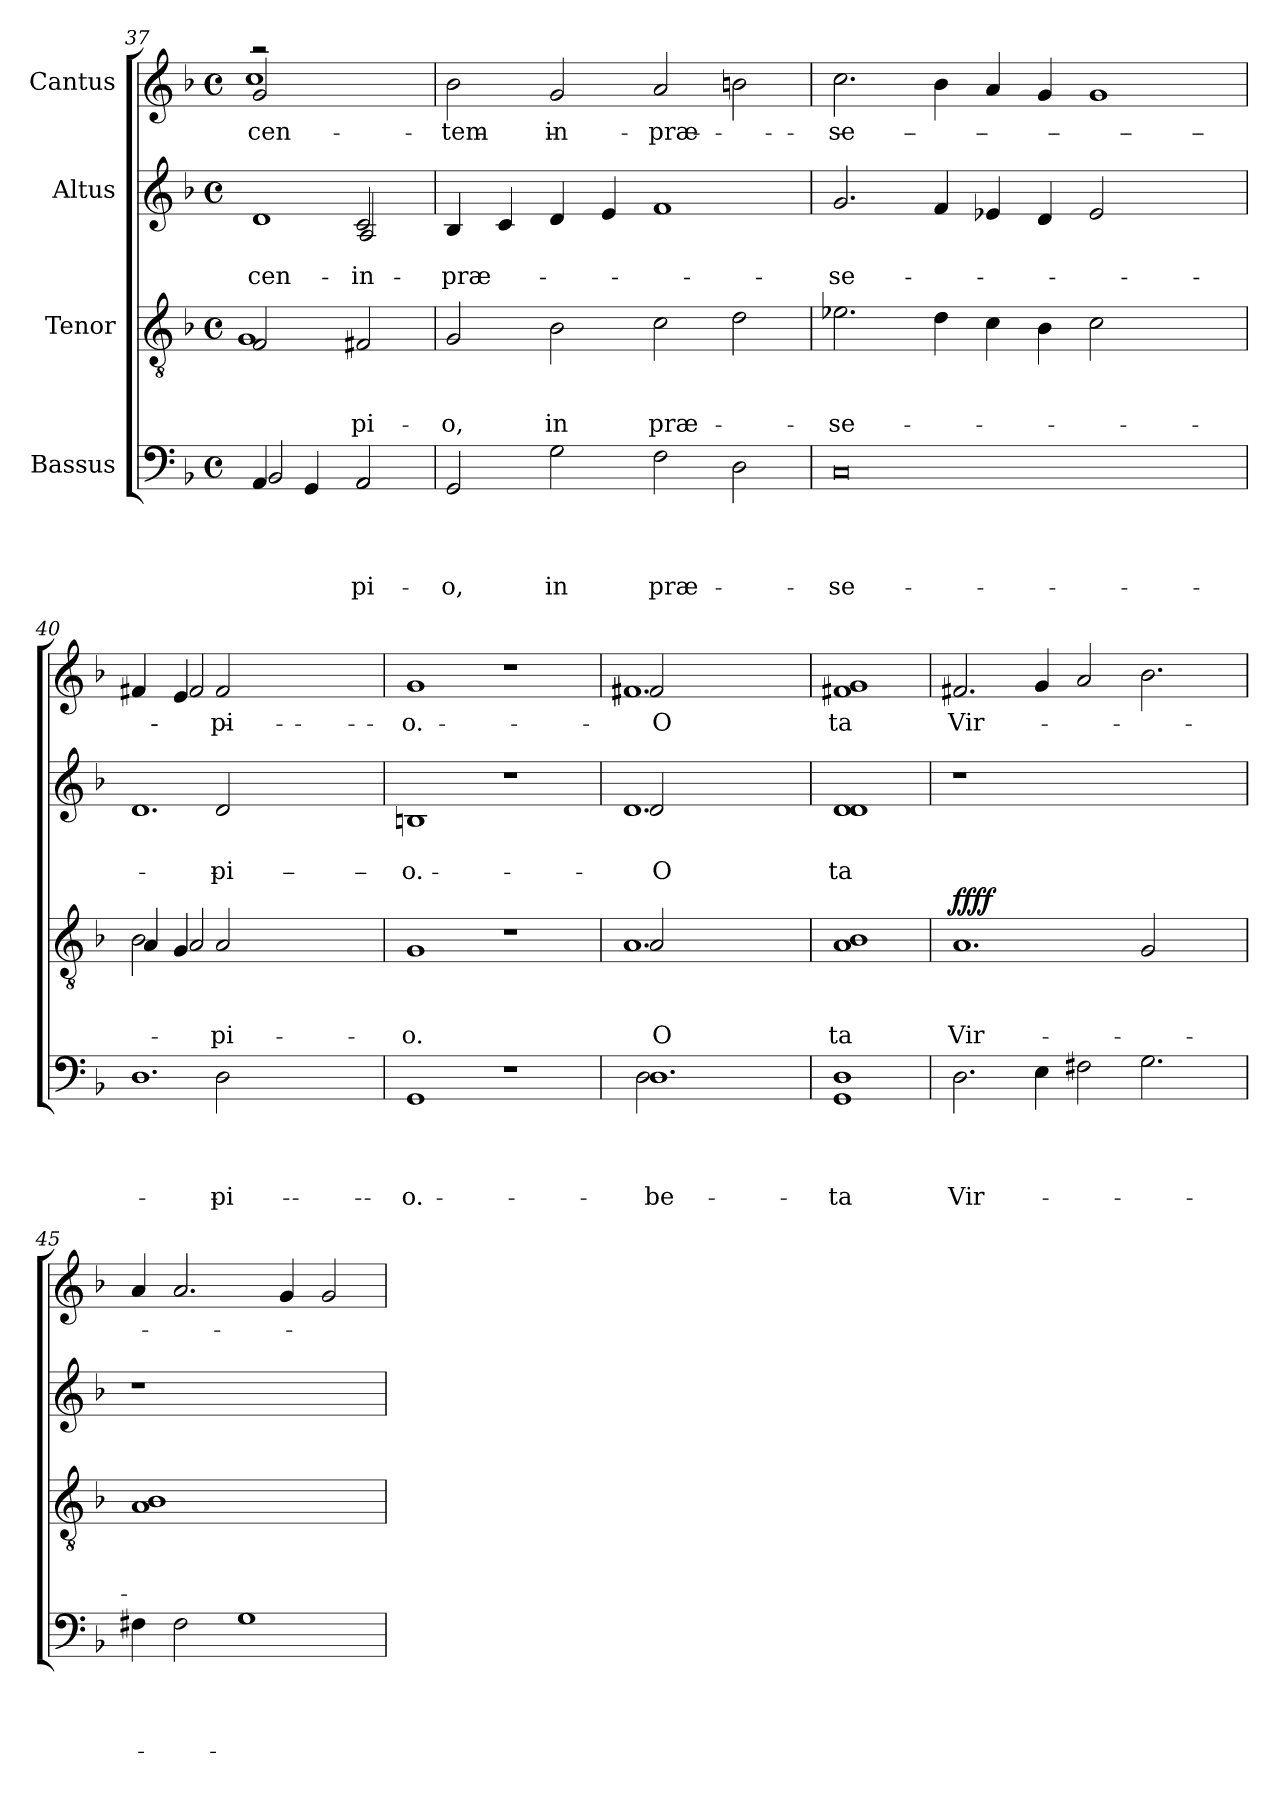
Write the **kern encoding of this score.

**kern	**text	**text	**text	**text	**kern	**text	**text	**text	**dynam	**kern	**text	**text	**kern	**text
*part4	*part4	*part4	*part4	*part4	*part3	*part3	*part3	*part3	*part3	*part2	*part2	*part2	*part1	*part1
*staff4	*staff4	*staff4	*staff4	*staff4	*staff3	*staff3	*staff3	*staff3	*staff3	*staff2	*staff2	*staff2	*staff1	*staff1
*I"Bassus	*	*	*	*	*I"Tenor	*	*	*	*	*I"Altus	*	*	*I"Cantus	*
!!LO:LB:g=z
*clefF4	*	*	*	*	*clefGv2	*	*	*	*	*clefG2	*	*	*clefG2	*
*ITrd-3c-5	*	*	*	*	*	*	*	*	*	*ITrd-3c-5	*	*	*ITrd-3c-5	*
*k[b-e-]	*	*	*	*	*k[b-]	*	*	*	*	*k[b-e-]	*	*	*k[b-e-]	*
*B-:	*	*	*	*	*F:	*	*	*	*	*B-:	*	*	*B-:	*
*M4/4	*	*	*	*	*M4/4	*	*	*	*	*M4/4	*	*	*M4/4	*
*met(c)	*	*	*	*	*met(c)	*	*	*	*	*met(c)	*	*	*met(c)	*
=37	=37	=37	=37	=37	=37	=37	=37	=37	=37	=37	=37	=37	=37	=37
*^	*	*	*	*	*^	*	*	*	*	*	*	*	*	*
!	!	!	!	!	!	!	!	!	!	!	!	!	!	!LO:LY:b	!	!LO:LY:b
*	*	*	*	*	*	*	*	*	*	*	*	*^	*	*	*^	*
*	*	*	*	*	*	*	*	*	*	*	*	*	*^	*	*	*	*^	*
!	!	!	!	!	!	!	!	!	!	!	!	!	!	!	!	!	!	!	!	!LO:LY:b
4D/	2E-/	.	.	.	.	2F/	1G	.	.	.	.	1g	2ryy	2ryy	.	-cen-	2raa	2cc/	1ff	-cen-
4C/	.	.	.	.	.	.	.	.	.	.	.	.	.	.	.	.	.	.	.	.
!	!	!	!	!	!LO:LY:b	!	!	!	!	!LO:LY:b	!	!	!	!	!	!LO:LY:b	!	!	!	!
!	!	!	!	!	!	!	!	!	!	!	!	!	!	!	!	!LO:LY:b	!	!	!	!
2D/	2D/	.	.	.	-pi-	2F#X/	.	.	.	-pi-	.	.	2f/	2d/	.	in	2ryy	2ryy	.	.
*	*	*	*	*	*	*v	*v	*	*	*	*	*	*	*	*	*	*	*v	*v	*
=38	=38	=38	=38	=38	=38	=38	=38	=38	=38	=38	=38	=38	=38	=38	=38	=38	=38	=38
!	!	!	!	!	!LO:LY:b	!	!	!	!LO:LY:b	!	!	!	!	!	!LO:LY:b	!	!	!LO:LY:b
*	*	*	*	*	*	*	*	*	*	*	*v	*v	*v	*	*	*	*	*
*v	*v	*	*	*	*	*	*	*	*	*	*	*	*	*v	*v	*
2C/	.	.	.	-o,	2G/	.	.	-o,	.	4e-/	.	præ-	2ee-\	-tem
.	.	.	.	.	.	.	.	.	.	4f/	.	.	.	.
!	!	!	!	!LO:LY:b	!	!	!	!LO:LY:b	!	!	!	!	!	!LO:LY:b
2c\	.	.	.	in	2B-\	.	.	in	.	4g/	.	.	2cc/	in
.	.	.	.	.	.	.	.	.	.	4a/	.	.	.	.
!	!	!	!	!LO:LY:b	!	!	!	!LO:LY:b	!	!	!	!	!	!LO:LY:b
2B-\	.	.	.	præ-	2c\	.	.	præ-	.	1b-	.	.	2dd/	præ-
2G\	.	.	.	.	2d\	.	.	.	.	.	.	.	2een\	.
=39	=39	=39	=39	=39	=39	=39	=39	=39	=39	=39	=39	=39	=39	=39
!	!	!	!	!LO:LY:b	!	!	!	!LO:LY:b	!	!	!	!LO:LY:b	!	!LO:LY:b
0F	.	.	.	-se-	2.e-X\	.	.	-se-	.	2.cc/	.	-se-	2.ff\	-se-
.	.	.	.	.	4d\	.	.	.	.	4b-/	.	.	4ee-\	.
.	.	.	.	.	4c\	.	.	.	.	4a-X/	.	.	4dd/	.
.	.	.	.	.	4B-\	.	.	.	.	4g/	.	.	4cc/	.
.	.	.	.	.	2c\	.	.	.	.	2a-/	.	.	1cc	.
2ryy	.	.	.	.	2ryy	.	.	.	.	2ryy	.	.	.	.
=40	=40	=40	=40	=40	=40	=40	=40	=40	=40	=40	=40	=40	=40	=40
*^	*	*	*	*	*^	*	*	*	*	*^	*	*	*^	*
*	*	*	*	*	*	*	*^	*	*	*	*	*	*	*	*	*	*	*
1.G	2ryy	.	.	.	.	2B-\	4A/	4ryy	.	.	.	.	1.g	2ryy	.	.	4bn/	4ryy	.
.	.	.	.	.	.	.	4G/	2A/	.	.	.	.	.	.	.	.	4a/	2b/	.
!	!	!	!	!	!LO:LY:b	!	!	!	!	!	!LO:LY:b	!	!	!	!	!LO:LY:b	!	!	!LO:LY:b
.	2G\	.	.	.	-pi-	2A/	2ryy	.	.	.	-pi-	.	.	2g/	.	-pi-	2b/	.	-pi-
.	.	.	.	.	.	.	.	2ryy	.	.	.	.	.	.	.	.	.	2ryy	.
.	2ryy	.	.	.	.	2ryy	2ryy	.	.	.	.	.	.	2ryy	.	.	2ryy	.	.
.	.	.	.	.	.	.	.	4ryy	.	.	.	.	.	.	.	.	.	4ryy	.
*v	*v	*	*	*	*	*	*	*	*	*	*	*	*v	*v	*	*	*	*	*
=41	=41	=41	=41	=41	=41	=41	=41	=41	=41	=41	=41	=41	=41	=41	=41	=41	=41
!	!	!	!	!LO:LY:b	!	!	!	!	!	!LO:LY:b	!	!	!	!LO:LY:b	!	!	!LO:LY:b
*	*	*	*	*	*v	*v	*v	*	*	*	*	*	*	*	*v	*v	*
1C	.	.	.	-o.	1G	.	.	-o.	.	1en	.	-o.	1cc	-o.
1r	.	.	.	.	1r	.	.	.	.	1r	.	.	1r	.
=42	=42	=42	=42	=42	=42	=42	=42	=42	=42	=42	=42	=42	=42	=42
!	!	!	!	!LO:LY:b	!	!	!	!	!	!	!	!	!	!
*^	*	*	*	*	*	*	*	*	*	*	*	*	*	*
!	!	!	!	!	!LO:LY:b	!	!	!	!LO:LY:b	!	!	!	!	!	!
*	*	*	*	*	*	*^	*	*	*	*	*	*	*	*	*
!	!	!	!	!	!	!	!	!	!	!LO:LY:b	!	!	!	!LO:LY:b	!	!
*	*	*	*	*	*	*	*	*	*	*	*	*^	*	*	*	*
!	!	!	!	!	!	!	!	!	!	!	!	!	!	!	!LO:LY:b	!	!LO:LY:b
*	*	*	*	*	*	*	*	*	*	*	*	*	*	*	*	*^	*
!	!	!	!	!	!	!	!	!	!	!	!	!	!	!	!	!	!	!LO:LY:b
1.G	2G\	.	.	.	be-	2A/	1.A	.	.	-O	.	2g/	1.g	.	-O	2b/	1.bn	-O
.	1ryy	.	.	.	.	1ryy	.	.	.	.	.	1ryy	.	.	.	1ryy	.	.
*	*	*	*	*	*	*v	*v	*	*	*	*	*	*	*	*	*v	*v	*
*	*	*	*	*	*	*	*	*	*	*	*v	*v	*	*	*	*
=43	=43	=43	=43	=43	=43	=43	=43	=43	=43	=43	=43	=43	=43	=43	=43
!	!	!	!	!	!LO:LY:b	!	!	!	!LO:LY:b	!	!	!	!LO:LY:b	!	!LO:LY:b
*v	*v	*	*	*	*	*	*	*	*	*	*	*	*	*	*
1C 1G	.	.	.	-ta	1A 1B-	.	.	-ta	.	1g 1g	.	-ta	1b 1cc	-ta
!!LO:PB:g=z
=44	=44	=44	=44	=44	=44	=44	=44	=44	=44	=44	=44	=44	=44	=44
!	!	!	!	!LO:LY:b	!	!	!	!LO:LY:b	!LO:DY:a	!	!	!	!	!LO:LY:b
2.G\	.	.	.	Vir-	1.A	.	.	Vir-	ffff	1r	.	.	2.bn/	Vir-
4A\	.	.	.	.	.	.	.	.	.	.	.	.	4cc/	.
2Bn\	.	.	.	.	.	.	.	.	.	1ryy	.	.	2dd/	.
2.c\	.	.	.	.	2G/	.	.	.	.	.	.	.	2.ee-\	.
.	.	.	.	.	4ryy	.	.	.	.	4ryy	.	.	.	.
=45	=45	=45	=45	=45	=45	=45	=45	=45	=45	=45	=45	=45	=45	=45
4Bn\	.	.	.	.	1A 1B-	.	.	.	.	1r	.	.	4dd/	.
2B\	.	.	.	.	.	.	.	.	.	.	.	.	2.dd/	.
1c	.	.	.	.	.	.	.	.	.	.	.	.	.	.
.	.	.	.	.	2.ryy	.	.	.	.	2.ryy	.	.	4cc/	.
.	.	.	.	.	.	.	.	.	.	.	.	.	2cc/	.
=	=	=	=	=	=	=	=	=	=	=	=	=	=	=
*-	*-	*-	*-	*-	*-	*-	*-	*-	*-	*-	*-	*-	*-	*-
